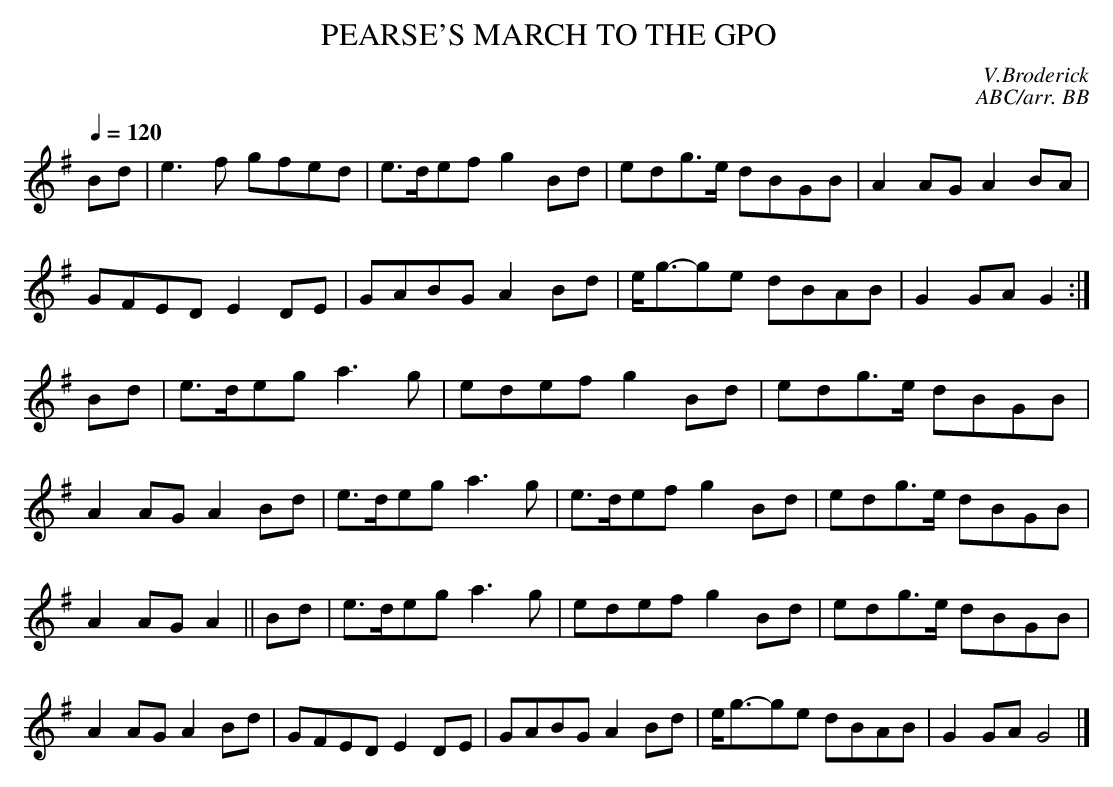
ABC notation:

X:1
T:PEARSE'S MARCH TO THE GPO  \
C:V.Broderick\
C:ABC/arr. BB\
M:C\
L:1/8\
Q:1/4=120\
K:G\
Bd|e3f gfed|e>def g2Bd|edg>e dBGB|A2AG A2BA|\
GFED E2DE|GABG A2Bd|e<g-ge dBAB|G2 GA G2:|\
Bd|e>deg a3g|edef g2Bd|edg>e dBGB|A2AG A2Bd|\
e>deg a3g|e>def g2Bd|edg>e dBGB|A2AG A2||\
Bd|e>deg a3g|edef g2Bd|edg>e dBGB|A2AG A2Bd|\
GFED E2DE|GABG A2Bd|e<g-ge dBAB|G2 GA G4|]\
\
\
